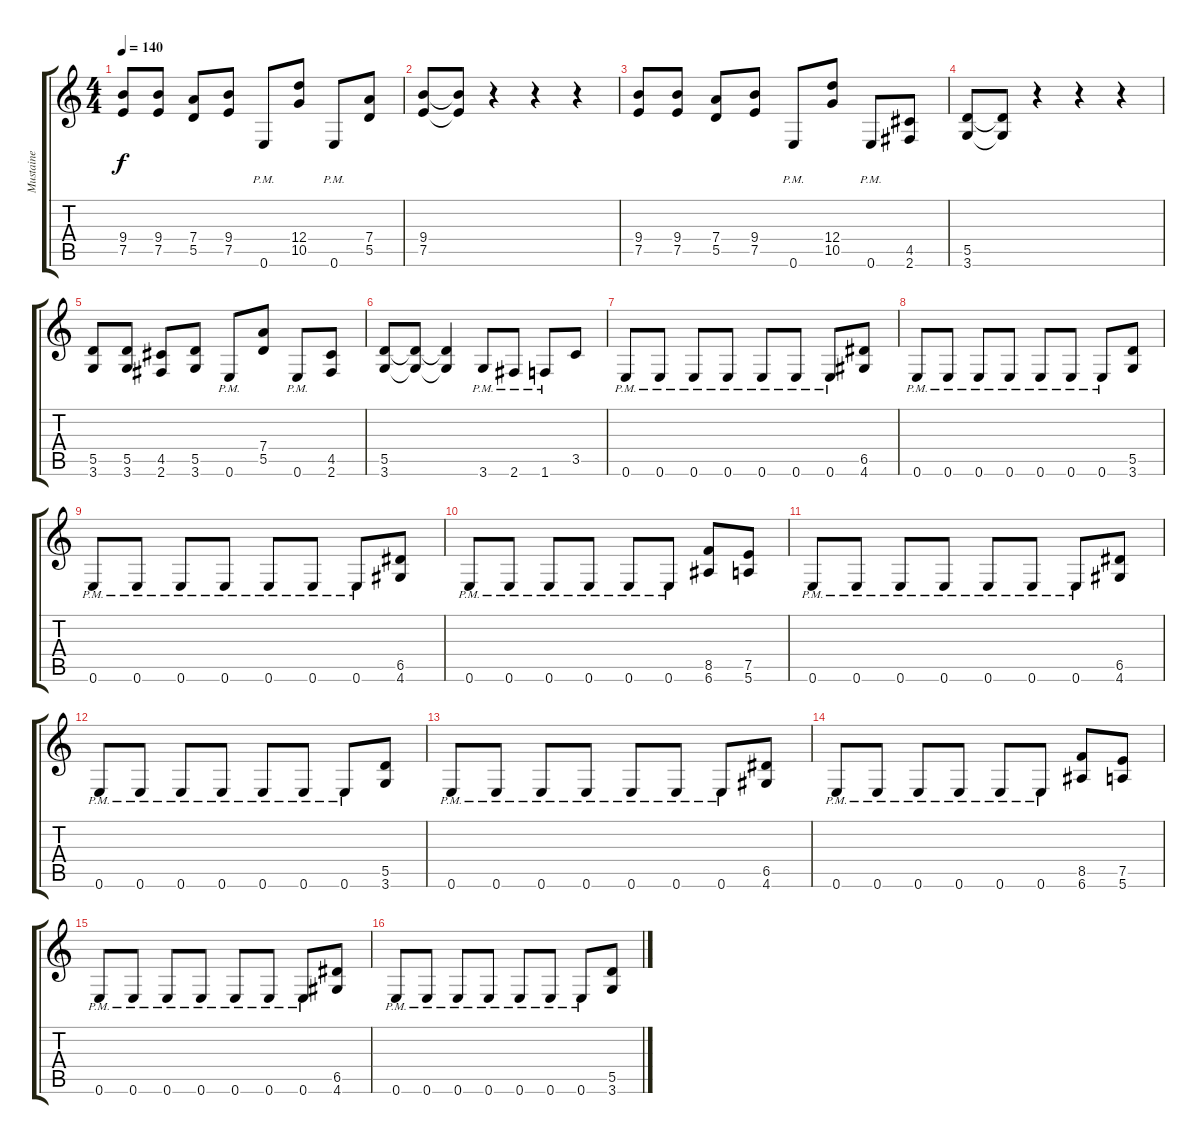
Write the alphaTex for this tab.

\track ("Mustaine" "Mustaine") {instrument distortionguitar}
\staff {score tabs}
\tuning (E4 B3 G3 D3 A2 E2) {hide}
\ts (4 4)
\tempo 140
\clef g2
\ks c
(9.4 7.5).8{dy f} (9.4 7.5).8 (7.4 5.5).8 (9.4 7.5).8 0.6{pm}.8 (12.4 10.5).8 0.6{pm}.8 (7.4 5.5).8 |
(9.4 7.5).8 (9.4{t} 7.5{t}).8 r.4 r.4 r.4 |
(9.4 7.5).8 (9.4 7.5).8 (7.4 5.5).8 (9.4 7.5).8 0.6{pm}.8 (12.4 10.5).8 0.6{pm}.8 (4.5 2.6).8 |
(5.5 3.6).8 (5.5{t} 3.6{t}).8 r.4 r.4 r.4 |
(5.5 3.6).8 (5.5 3.6).8 (4.5 2.6).8 (5.5 3.6).8 0.6{pm}.8 (7.4 5.5).8 0.6{pm}.8 (4.5 2.6).8 |
(5.5 3.6).8 (5.5{t} 3.6{t}).8 (5.5{t} 3.6{t}).4 3.6{pm}.8 2.6{pm}.8 1.6{pm}.8 3.5.8 |
0.6{pm}.8 0.6{pm}.8 0.6{pm}.8 0.6{pm}.8 0.6{pm}.8 0.6{pm}.8 0.6{pm}.8 (6.5 4.6).8 |
0.6{pm}.8 0.6{pm}.8 0.6{pm}.8 0.6{pm}.8 0.6{pm}.8 0.6{pm}.8 0.6{pm}.8 (5.5 3.6).8 |
0.6{pm}.8 0.6{pm}.8 0.6{pm}.8 0.6{pm}.8 0.6{pm}.8 0.6{pm}.8 0.6{pm}.8 (6.5 4.6).8 |
0.6{pm}.8 0.6{pm}.8 0.6{pm}.8 0.6{pm}.8 0.6{pm}.8 0.6{pm}.8 (8.5 6.6).8 (7.5 5.6).8 |
0.6{pm}.8 0.6{pm}.8 0.6{pm}.8 0.6{pm}.8 0.6{pm}.8 0.6{pm}.8 0.6{pm}.8 (6.5 4.6).8 |
0.6{pm}.8 0.6{pm}.8 0.6{pm}.8 0.6{pm}.8 0.6{pm}.8 0.6{pm}.8 0.6{pm}.8 (5.5 3.6).8 |
0.6{pm}.8 0.6{pm}.8 0.6{pm}.8 0.6{pm}.8 0.6{pm}.8 0.6{pm}.8 0.6{pm}.8 (6.5 4.6).8 |
0.6{pm}.8 0.6{pm}.8 0.6{pm}.8 0.6{pm}.8 0.6{pm}.8 0.6{pm}.8 (8.5 6.6).8 (7.5 5.6).8 |
0.6{pm}.8 0.6{pm}.8 0.6{pm}.8 0.6{pm}.8 0.6{pm}.8 0.6{pm}.8 0.6{pm}.8 (6.5 4.6).8 |
0.6{pm}.8 0.6{pm}.8 0.6{pm}.8 0.6{pm}.8 0.6{pm}.8 0.6{pm}.8 0.6{pm}.8 (5.5 3.6).8
